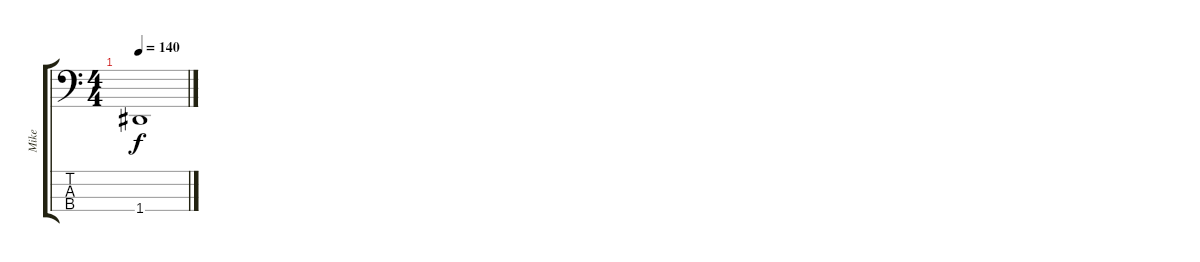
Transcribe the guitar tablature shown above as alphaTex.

\track ("Mike" "Mike") {instrument electricbassfinger}
\staff {score tabs}
\tuning (G2 D2 A1 D1) {hide}
\ts (4 4)
\tempo 140
\clef f4
\ks c
1.4{t}.1{dy f}
